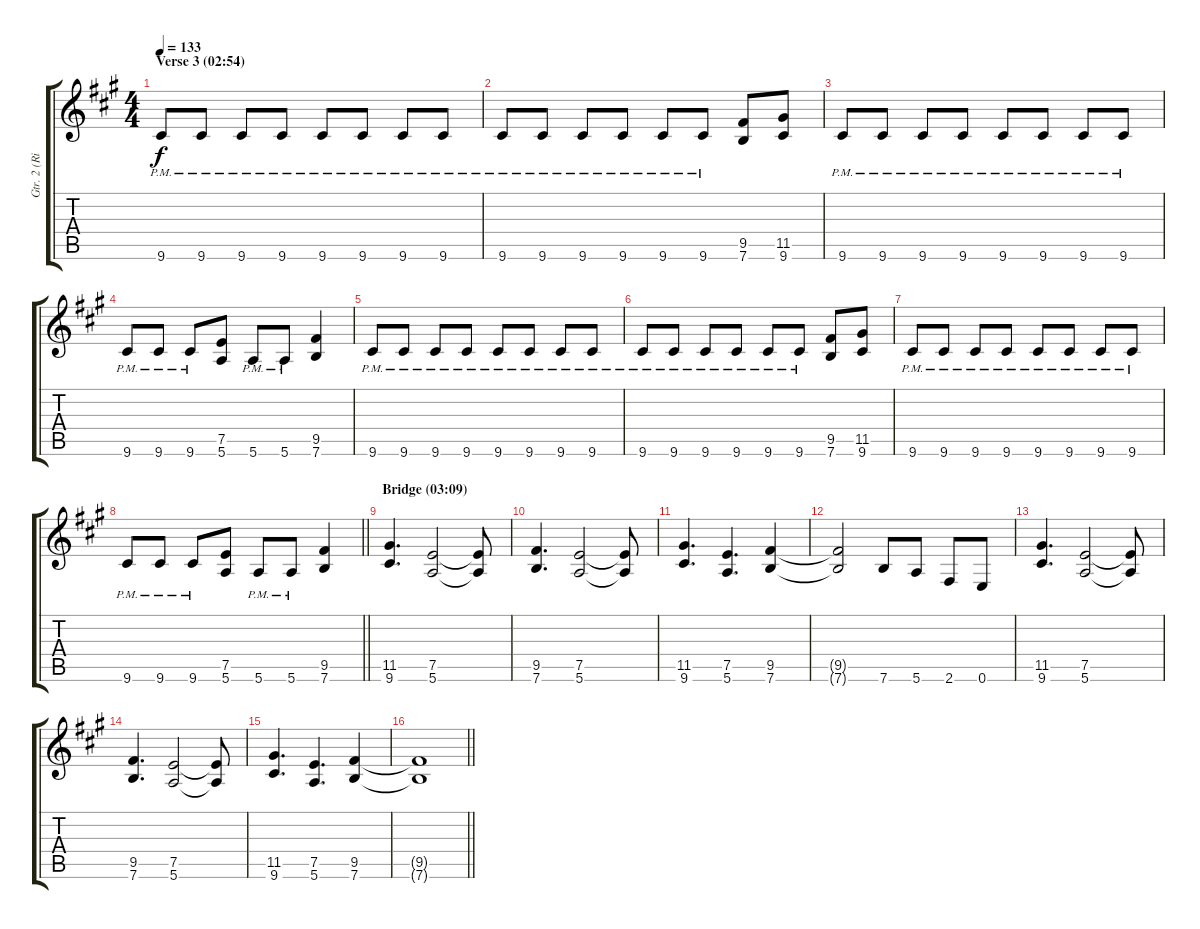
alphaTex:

\track ("Gtr. 2 (Right)" "Gtr. 2 (Ri") {instrument distortionguitar}
\staff {score tabs}
\tuning (E4 B3 G3 D3 A2 E2) {hide}
\ts (4 4)
\section ("" "Verse 3 (02:54)")
\tempo 133
\clef g2
\ks a
9.6{pm}.8{dy f} 9.6{pm}.8 9.6{pm}.8 9.6{pm}.8 9.6{pm}.8 9.6{pm}.8 9.6{pm}.8 9.6{pm}.8 |
9.6{pm}.8 9.6{pm}.8 9.6{pm}.8 9.6{pm}.8 9.6{pm}.8 9.6{pm}.8 (9.5 7.6).8 (11.5 9.6).8 |
9.6{pm}.8 9.6{pm}.8 9.6{pm}.8 9.6{pm}.8 9.6{pm}.8 9.6{pm}.8 9.6{pm}.8 9.6{pm}.8 |
9.6{pm}.8 9.6{pm}.8 9.6{pm}.8 (7.5 5.6).8 5.6{pm}.8 5.6{pm}.8 (9.5 7.6).4 |
9.6{pm}.8 9.6{pm}.8 9.6{pm}.8 9.6{pm}.8 9.6{pm}.8 9.6{pm}.8 9.6{pm}.8 9.6{pm}.8 |
9.6{pm}.8 9.6{pm}.8 9.6{pm}.8 9.6{pm}.8 9.6{pm}.8 9.6{pm}.8 (9.5 7.6).8 (11.5 9.6).8 |
9.6{pm}.8 9.6{pm}.8 9.6{pm}.8 9.6{pm}.8 9.6{pm}.8 9.6{pm}.8 9.6{pm}.8 9.6{pm}.8 |
\barLineRight lightlight
9.6{pm}.8 9.6{pm}.8 9.6{pm}.8 (7.5 5.6).8 5.6{pm}.8 5.6{pm}.8 (9.5 7.6).4 |
\section ("" "Bridge (03:09)")
(11.5 9.6).4{d} (7.5 5.6).2 (7.5{t} 5.6{t}).8 |
(9.5 7.6).4{d} (7.5 5.6).2 (7.5{t} 5.6{t}).8 |
(11.5 9.6).4{d} (7.5 5.6).4{d} (9.5 7.6).4 |
(9.5{t} 7.6{t}).2 7.6.8 5.6.8 2.6.8 0.6.8 |
(11.5 9.6).4{d} (7.5 5.6).2 (7.5{t} 5.6{t}).8 |
(9.5 7.6).4{d} (7.5 5.6).2 (7.5{t} 5.6{t}).8 |
(11.5 9.6).4{d} (7.5 5.6).4{d} (9.5 7.6).4 |
\barLineRight lightlight
(9.5{t} 7.6{t}).1
